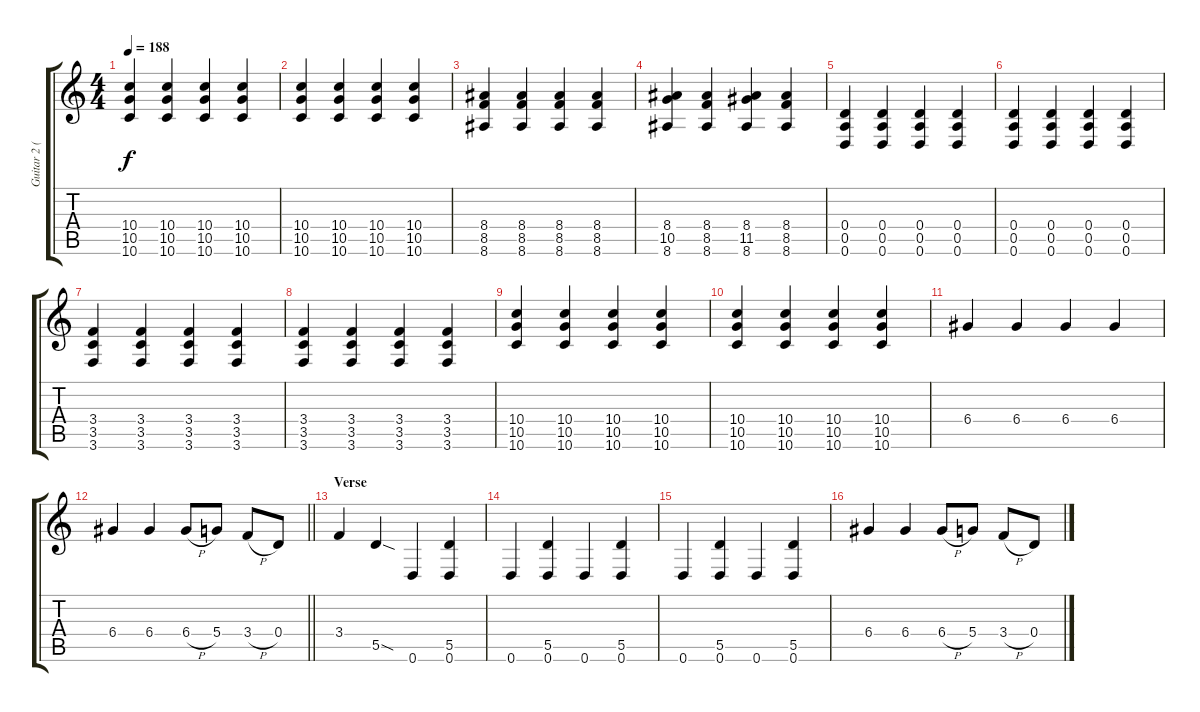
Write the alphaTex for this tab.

\track ("Guitar 2 (ATTENTION!!!)" "Guitar 2 (") {instrument distortionguitar}
\staff {score tabs}
\tuning (E4 B3 G3 D3 A2 D2) {hide}
\ts (4 4)
\tempo 188
\clef g2
\ks c
(10.4 10.5 10.6).4{dy f} (10.4 10.5 10.6).4 (10.4 10.5 10.6).4 (10.4 10.5 10.6).4 |
(10.4 10.5 10.6).4 (10.4 10.5 10.6).4 (10.4 10.5 10.6).4 (10.4 10.5 10.6).4 |
(8.4 8.5 8.6).4 (8.4 8.5 8.6).4 (8.4 8.5 8.6).4 (8.4 8.5 8.6).4 |
(8.4 10.5 8.6).4 (8.4 8.5 8.6).4 (8.4 11.5 8.6).4 (8.4 8.5 8.6).4 |
(0.4 0.5 0.6).4 (0.4 0.5 0.6).4 (0.4 0.5 0.6).4 (0.4 0.5 0.6).4 |
(0.4 0.5 0.6).4 (0.4 0.5 0.6).4 (0.4 0.5 0.6).4 (0.4 0.5 0.6).4 |
(3.4 3.5 3.6).4 (3.4 3.5 3.6).4 (3.4 3.5 3.6).4 (3.4 3.5 3.6).4 |
(3.4 3.5 3.6).4 (3.4 3.5 3.6).4 (3.4 3.5 3.6).4 (3.4 3.5 3.6).4 |
(10.4 10.5 10.6).4 (10.4 10.5 10.6).4 (10.4 10.5 10.6).4 (10.4 10.5 10.6).4 |
(10.4 10.5 10.6).4 (10.4 10.5 10.6).4 (10.4 10.5 10.6).4 (10.4 10.5 10.6).4 |
6.4.4 6.4.4 6.4.4 6.4.4 |
\barLineRight lightlight
6.4.4 6.4.4 6.4{h}.8 5.4.8 3.4{h}.8 0.4.8 |
\section ("" "Verse")
3.4.4 5.5{sod}.4 0.6.4 (5.5 0.6).4 |
0.6.4 (5.5 0.6).4 0.6.4 (5.5 0.6).4 |
0.6.4 (5.5 0.6).4 0.6.4 (5.5 0.6).4 |
6.4.4 6.4.4 6.4{h}.8 5.4.8 3.4{h}.8 0.4.8
